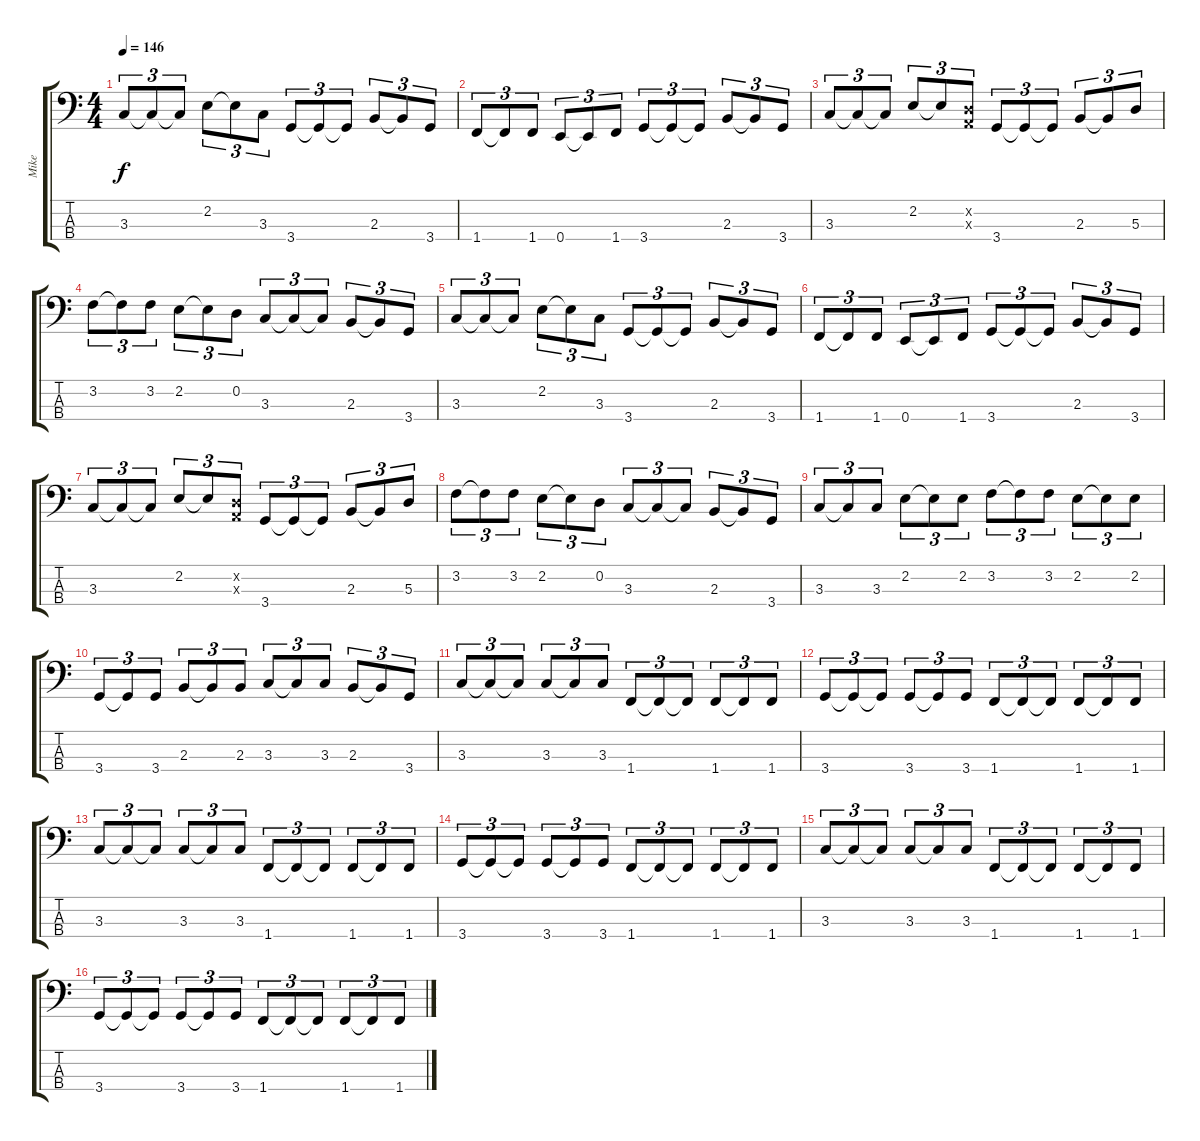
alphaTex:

\track ("Mike" "Mike") {instrument electricbasspick}
\staff {score tabs}
\tuning (G2 D2 A1 E1) {hide}
\ts (4 4)
\tempo 146
\clef f4
\ks c
3.3.8{tu (3 2) dy f} 3.3{t}.8{tu (3 2)} 3.3{t}.8{tu (3 2)} 2.2.8{tu (3 2)} 2.2{t}.8{tu (3 2)} 3.3.8{tu (3 2)} 3.4.8{tu (3 2)} 3.4{t}.8{tu (3 2)} 3.4{t}.8{tu (3 2)} 2.3.8{tu (3 2)} 2.3{t}.8{tu (3 2)} 3.4.8{tu (3 2)} |
1.4.8{tu (3 2)} 1.4{t}.8{tu (3 2)} 1.4.8{tu (3 2)} 0.4.8{tu (3 2)} 0.4{t}.8{tu (3 2)} 1.4.8{tu (3 2)} 3.4.8{tu (3 2)} 3.4{t}.8{tu (3 2)} 3.4{t}.8{tu (3 2)} 2.3.8{tu (3 2)} 2.3{t}.8{tu (3 2)} 3.4.8{tu (3 2)} |
3.3.8{tu (3 2)} 3.3{t}.8{tu (3 2)} 3.3{t}.8{tu (3 2)} 2.2.8{tu (3 2)} 2.2{t}.8{tu (3 2)} (0.2{x} 0.3{x}).8{tu (3 2)} 3.4.8{tu (3 2)} 3.4{t}.8{tu (3 2)} 3.4{t}.8{tu (3 2)} 2.3.8{tu (3 2)} 2.3{t}.8{tu (3 2)} 5.3.8{tu (3 2)} |
3.2.8{tu (3 2)} 3.2{t}.8{tu (3 2)} 3.2.8{tu (3 2)} 2.2.8{tu (3 2)} 2.2{t}.8{tu (3 2)} 0.2.8{tu (3 2)} 3.3.8{tu (3 2)} 3.3{t}.8{tu (3 2)} 3.3{t}.8{tu (3 2)} 2.3.8{tu (3 2)} 2.3{t}.8{tu (3 2)} 3.4.8{tu (3 2)} |
3.3.8{tu (3 2)} 3.3{t}.8{tu (3 2)} 3.3{t}.8{tu (3 2)} 2.2.8{tu (3 2)} 2.2{t}.8{tu (3 2)} 3.3.8{tu (3 2)} 3.4.8{tu (3 2)} 3.4{t}.8{tu (3 2)} 3.4{t}.8{tu (3 2)} 2.3.8{tu (3 2)} 2.3{t}.8{tu (3 2)} 3.4.8{tu (3 2)} |
1.4.8{tu (3 2)} 1.4{t}.8{tu (3 2)} 1.4.8{tu (3 2)} 0.4.8{tu (3 2)} 0.4{t}.8{tu (3 2)} 1.4.8{tu (3 2)} 3.4.8{tu (3 2)} 3.4{t}.8{tu (3 2)} 3.4{t}.8{tu (3 2)} 2.3.8{tu (3 2)} 2.3{t}.8{tu (3 2)} 3.4.8{tu (3 2)} |
3.3.8{tu (3 2)} 3.3{t}.8{tu (3 2)} 3.3{t}.8{tu (3 2)} 2.2.8{tu (3 2)} 2.2{t}.8{tu (3 2)} (0.2{x} 0.3{x}).8{tu (3 2)} 3.4.8{tu (3 2)} 3.4{t}.8{tu (3 2)} 3.4{t}.8{tu (3 2)} 2.3.8{tu (3 2)} 2.3{t}.8{tu (3 2)} 5.3.8{tu (3 2)} |
3.2.8{tu (3 2)} 3.2{t}.8{tu (3 2)} 3.2.8{tu (3 2)} 2.2.8{tu (3 2)} 2.2{t}.8{tu (3 2)} 0.2.8{tu (3 2)} 3.3.8{tu (3 2)} 3.3{t}.8{tu (3 2)} 3.3{t}.8{tu (3 2)} 2.3.8{tu (3 2)} 2.3{t}.8{tu (3 2)} 3.4.8{tu (3 2)} |
3.3.8{tu (3 2)} 3.3{t}.8{tu (3 2)} 3.3.8{tu (3 2)} 2.2.8{tu (3 2)} 2.2{t}.8{tu (3 2)} 2.2.8{tu (3 2)} 3.2.8{tu (3 2)} 3.2{t}.8{tu (3 2)} 3.2.8{tu (3 2)} 2.2.8{tu (3 2)} 2.2{t}.8{tu (3 2)} 2.2.8{tu (3 2)} |
3.4.8{tu (3 2)} 3.4{t}.8{tu (3 2)} 3.4.8{tu (3 2)} 2.3.8{tu (3 2)} 2.3{t}.8{tu (3 2)} 2.3.8{tu (3 2)} 3.3.8{tu (3 2)} 3.3{t}.8{tu (3 2)} 3.3.8{tu (3 2)} 2.3.8{tu (3 2)} 2.3{t}.8{tu (3 2)} 3.4.8{tu (3 2)} |
3.3.8{tu (3 2)} 3.3{t}.8{tu (3 2)} 3.3{t}.8{tu (3 2)} 3.3.8{tu (3 2)} 3.3{t}.8{tu (3 2)} 3.3.8{tu (3 2)} 1.4.8{tu (3 2)} 1.4{t}.8{tu (3 2)} 1.4{t}.8{tu (3 2)} 1.4.8{tu (3 2)} 1.4{t}.8{tu (3 2)} 1.4.8{tu (3 2)} |
3.4.8{tu (3 2)} 3.4{t}.8{tu (3 2)} 3.4{t}.8{tu (3 2)} 3.4.8{tu (3 2)} 3.4{t}.8{tu (3 2)} 3.4.8{tu (3 2)} 1.4.8{tu (3 2)} 1.4{t}.8{tu (3 2)} 1.4{t}.8{tu (3 2)} 1.4.8{tu (3 2)} 1.4{t}.8{tu (3 2)} 1.4.8{tu (3 2)} |
3.3.8{tu (3 2)} 3.3{t}.8{tu (3 2)} 3.3{t}.8{tu (3 2)} 3.3.8{tu (3 2)} 3.3{t}.8{tu (3 2)} 3.3.8{tu (3 2)} 1.4.8{tu (3 2)} 1.4{t}.8{tu (3 2)} 1.4{t}.8{tu (3 2)} 1.4.8{tu (3 2)} 1.4{t}.8{tu (3 2)} 1.4.8{tu (3 2)} |
3.4.8{tu (3 2)} 3.4{t}.8{tu (3 2)} 3.4{t}.8{tu (3 2)} 3.4.8{tu (3 2)} 3.4{t}.8{tu (3 2)} 3.4.8{tu (3 2)} 1.4.8{tu (3 2)} 1.4{t}.8{tu (3 2)} 1.4{t}.8{tu (3 2)} 1.4.8{tu (3 2)} 1.4{t}.8{tu (3 2)} 1.4.8{tu (3 2)} |
3.3.8{tu (3 2)} 3.3{t}.8{tu (3 2)} 3.3{t}.8{tu (3 2)} 3.3.8{tu (3 2)} 3.3{t}.8{tu (3 2)} 3.3.8{tu (3 2)} 1.4.8{tu (3 2)} 1.4{t}.8{tu (3 2)} 1.4{t}.8{tu (3 2)} 1.4.8{tu (3 2)} 1.4{t}.8{tu (3 2)} 1.4.8{tu (3 2)} |
3.4.8{tu (3 2)} 3.4{t}.8{tu (3 2)} 3.4{t}.8{tu (3 2)} 3.4.8{tu (3 2)} 3.4{t}.8{tu (3 2)} 3.4.8{tu (3 2)} 1.4.8{tu (3 2)} 1.4{t}.8{tu (3 2)} 1.4{t}.8{tu (3 2)} 1.4.8{tu (3 2)} 1.4{t}.8{tu (3 2)} 1.4.8{tu (3 2)}
